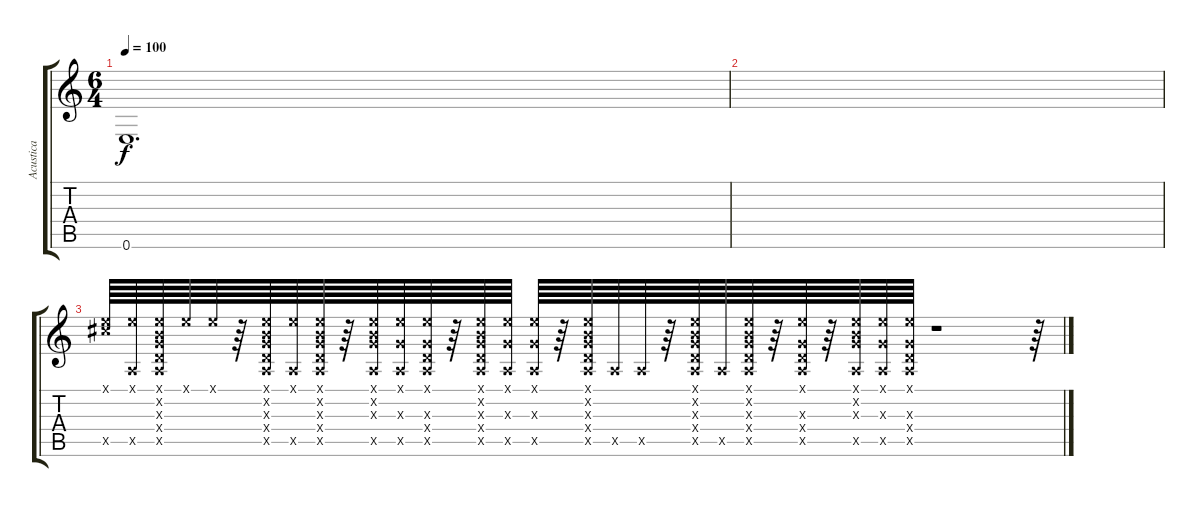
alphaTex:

\track ("Acustica" "Acustica") {instrument acousticguitarsteel}
\staff {score tabs}
\tuning (E4 B3 G3 D3 A2 E2) {hide}
\ts (6 4)
\tempo 100
\clef g2
\ks c
0.6.1{d dy f} |
|
(0.1{x} 16.5{x}).64 (0.1{x} 0.5{x}).64 (0.1{x} 0.2{x} 0.3{x} 0.4{x} 0.5{x}).64 0.1{x}.64 0.1{x}.64 r.64 (0.1{x} 0.2{x} 0.3{x} 0.4{x} 0.5{x}).64 (0.1{x} 0.5{x}).64 (0.1{x} 0.2{x} 0.3{x} 0.4{x} 0.5{x}).64 r.64 (0.1{x} 0.2{x} 0.3{x} 0.5{x}).64 (0.1{x} 0.3{x} 0.5{x}).64 (0.1{x} 0.3{x} 0.4{x} 0.5{x}).64 r.64 (0.1{x} 0.2{x} 0.3{x} 0.4{x} 0.5{x}).64 (0.1{x} 0.3{x} 0.5{x}).64 (0.1{x} 0.3{x} 0.5{x}).64 r.64 (0.1{x} 0.2{x} 0.3{x} 0.4{x} 0.5{x}).64 0.5{x}.64 0.5{x}.64 r.64 (0.1{x} 0.2{x} 0.3{x} 0.4{x} 0.5{x}).64 0.5{x}.64 (0.1{x} 0.2{x} 0.3{x} 0.4{x} 0.5{x}).64 r.64 (0.1{x} 0.3{x} 0.4{x} 0.5{x}).64 r.64 (0.1{x} 0.2{x} 0.3{x} 0.5{x}).64 (0.1{x} 0.3{x} 0.5{x}).64 (0.1{x} 0.3{x} 0.4{x} 0.5{x}).64 r.1 r.64
